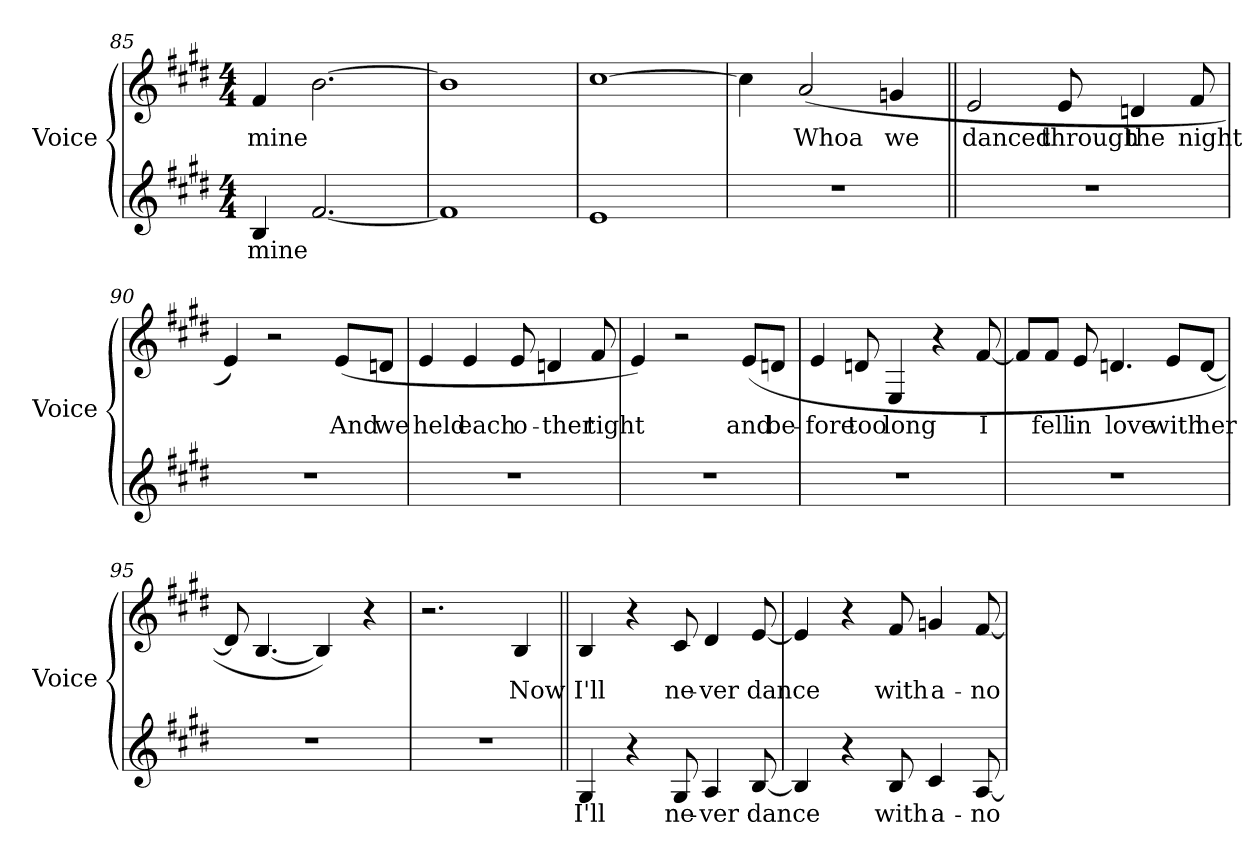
**kern	**text	**kern	**text
*part2	*part2	*part1	*part1
*staff2	*staff2	*staff1	*staff1
*I"Voice	*	*I"Voice	*
*I'Voice	*	*I'Voice	*
!!LO:PB:g=z
*clefG2	*	*clefG2	*
*k[f#c#g#d#]	*	*k[f#c#g#d#]	*
*E:	*	*E:	*
*M4/4	*	*M4/4	*
=85	=85	=85	=85
!	!LO:LY:b:color=#000000	!	!
!	!	!	!LO:LY:b:color=#000000
4Bi/	mine	4f#i/	mine
[2.f#i/	.	[2.bi\	.
=86	=86	=86	=86
1f#i]	.	1bi]	.
=87	=87	=87	=87
1ei	.	[1cc#i	.
=88	=88	=88	=88
1r	.	4cc#i\]	.
!	!	!	!LO:LY:b:color=#000000
.	.	(2ai/	Whoa
!	!	!	!LO:LY:b:color=#000000
.	.	4gni/	we
=89||	=89||	=89||	=89||
!	!	!	!LO:LY:b:color=#000000
1r	.	2ei/	danced
!	!	!	!LO:LY:b:color=#000000
.	.	8ei/	through
!	!	!	!LO:LY:b:color=#000000
.	.	4dni/	the
!	!	!	!LO:LY:b:color=#000000
.	.	8f#i/	night
=90	=90	=90	=90
1r	.	4ei/)	.
.	.	2r	.
!	!	!	!LO:LY:b:color=#000000
.	.	(8ei/L	And
!	!	!	!LO:LY:b:color=#000000
.	.	8dni/J	we
!!LO:LB:g=z
=91	=91	=91	=91
!	!	!	!LO:LY:b:color=#000000
1r	.	4ei/	held
!	!	!	!LO:LY:b:color=#000000
.	.	4ei/	each
!	!	!	!LO:LY:b:color=#000000
.	.	8ei/	o-
!	!	!	!LO:LY:b:color=#000000
.	.	4dni/	-ther
!	!	!	!LO:LY:b:color=#000000
.	.	8f#i/	tight
=92	=92	=92	=92
1r	.	4ei/)	.
.	.	2r	.
!	!	!	!LO:LY:b:color=#000000
.	.	(8ei/L	and
!	!	!	!LO:LY:b:color=#000000
.	.	8dni/J	be-
=93	=93	=93	=93
!	!	!	!LO:LY:b:color=#000000
1r	.	4ei/	-fore
!	!	!	!LO:LY:b:color=#000000
.	.	8dni/	too
!	!	!	!LO:LY:b:color=#000000
.	.	4Ei/	long
.	.	4r	.
!	!	!	!LO:LY:b:color=#000000
.	.	[8f#i/	I
=94	=94	=94	=94
1r	.	8f#i/L]	.
!	!	!	!LO:LY:b:color=#000000
.	.	8f#i/J	fell
!	!	!	!LO:LY:b:color=#000000
.	.	8ei/	in
!	!	!	!LO:LY:b:color=#000000
.	.	4.dni/	love
!	!	!	!LO:LY:b:color=#000000
.	.	8ei/L	with
!	!	!	!LO:LY:b:color=#000000
.	.	[8di/J	her
=95	=95	=95	=95
1r	.	8di/]	.
.	.	[4.Bi/	.
.	.	4Bi/])	.
.	.	4r	.
!!LO:LB:g=z
=96	=96	=96	=96
1r	.	2.r	.
!	!	!	!LO:LY:b:color=#000000
.	.	4Bi/	Now
=97||	=97||	=97||	=97||
!	!LO:LY:b:color=#000000	!	!
!	!	!	!LO:LY:b:color=#000000
4G#i/	I'll	4Bi/	I'll
4r	.	4r	.
!	!LO:LY:b:color=#000000	!	!
!	!	!	!LO:LY:b:color=#000000
8G#i/	ne-	8c#i/	ne-
!	!LO:LY:b:color=#000000	!	!
!	!	!	!LO:LY:b:color=#000000
4Ai/	-ver	4d#i/	-ver
!	!LO:LY:b:color=#000000	!	!
!	!	!	!LO:LY:b:color=#000000
[8Bi/	dance	[8ei/	dance
=98	=98	=98	=98
4Bi/]	.	4ei/]	.
4r	.	4r	.
!	!LO:LY:b:color=#000000	!	!
!	!	!	!LO:LY:b:color=#000000
8Bi/	with	8f#i/	with
!	!LO:LY:b:color=#000000	!	!
!	!	!	!LO:LY:b:color=#000000
4c#i/	a-	4gni/	a-
!	!LO:LY:b:color=#000000	!	!
!	!	!	!LO:LY:b:color=#000000
[8Ai/	-no-	[8f#i/	-no-
=	=	=	=
*-	*-	*-	*-
